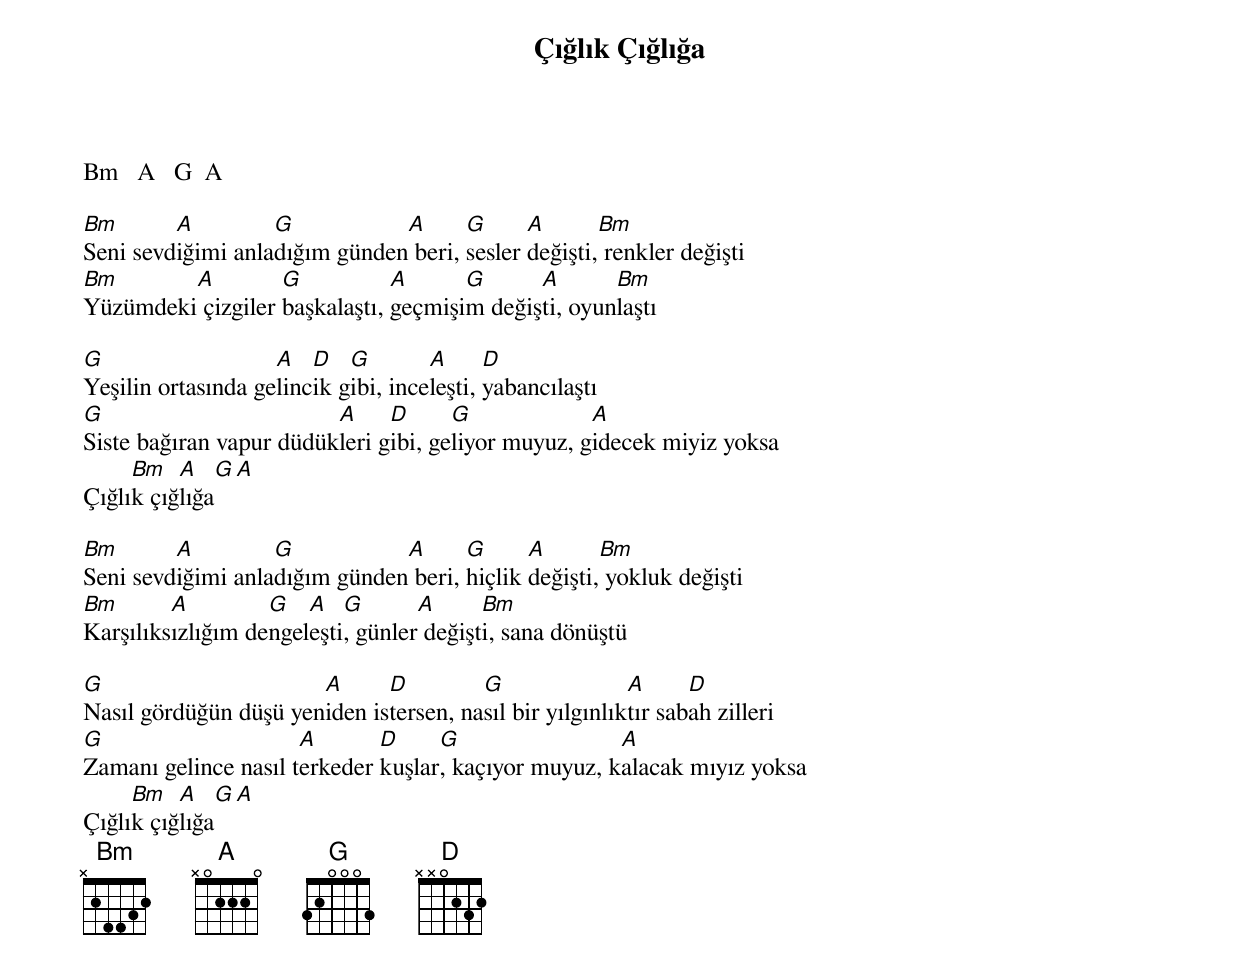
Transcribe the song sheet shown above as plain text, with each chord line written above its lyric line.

{title: Çığlık Çığlığa}
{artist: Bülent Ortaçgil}

Bm   A   G  A

Bm       A         G           A      G      A       Bm
Seni sevdiğimi anladığım günden beri, sesler değişti, renkler değişti
Bm       A         G           A      G      A       Bm
Yüzümdeki çizgiler başkalaştı, geçmişim değişti, oyunlaştı

G                   A   D   G        A      D
Yeşilin ortasında gelincik gibi, inceleşti, yabancılaştı
G                        A     D      G             A
Siste bağıran vapur düdükleri gibi, geliyor muyuz, gidecek miyiz yoksa
     Bm   A   G  A
Çığlık çığlığa

Bm       A         G           A      G      A       Bm
Seni sevdiğimi anladığım günden beri, hiçlik değişti, yokluk değişti
Bm       A         G   A   G       A      Bm
Karşılıksızlığım dengeleşti, günler değişti, sana dönüştü

G                      A      D         G                A      D
Nasıl gördüğün düşü yeniden istersen, nasıl bir yılgınlıktır sabah zilleri
G                     A       D     G                 A
Zamanı gelince nasıl terkeder kuşlar, kaçıyor muyuz, kalacak mıyız yoksa
     Bm   A   G  A
Çığlık çığlığa
